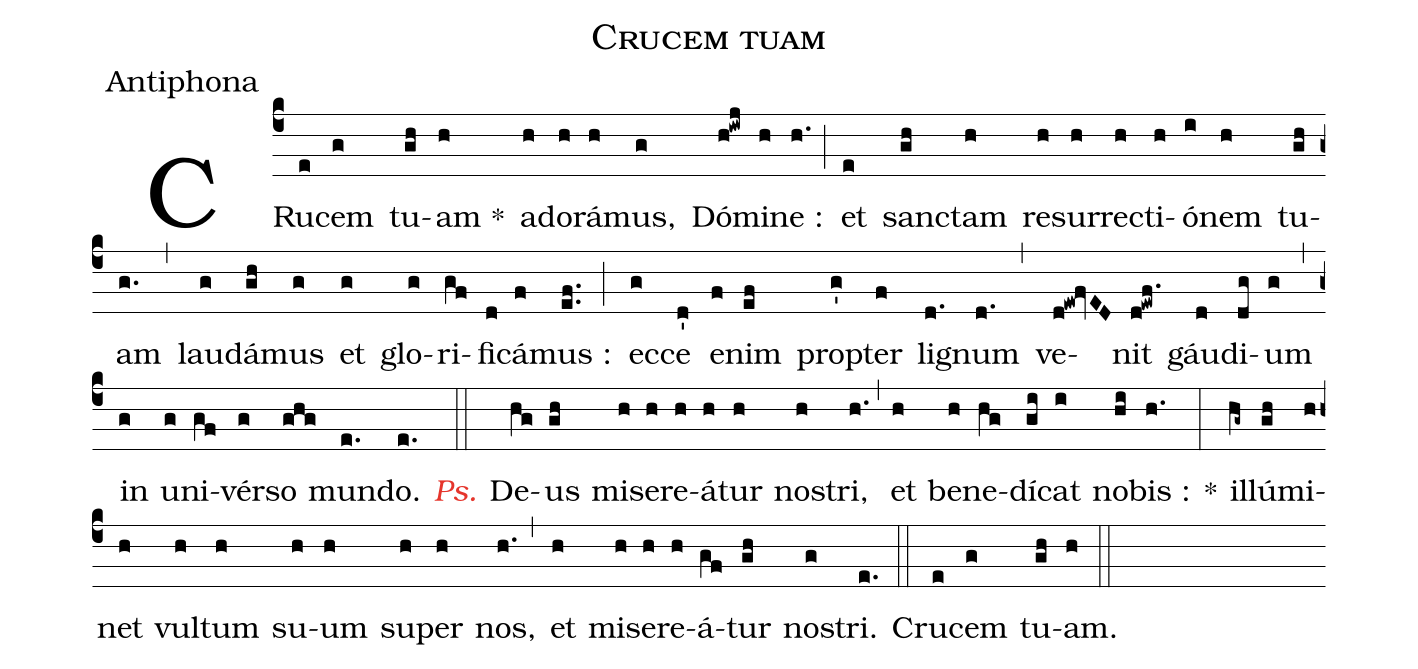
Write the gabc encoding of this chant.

name:Crucem tuam;
office-part:Antiphona;
%%
(c4) CR{u}(e)cem(g) tu(gh)am *(h) ad(h)o(h)rá(h)mus,(g) Dó(h!iwj)mi(h)ne :(h.) (;)
et(e) san(gh)ctam(h) re(h)sur(h)re(h)cti(h)ó(i)nem(h) tu(gh)am(g.) (,)
lau(g)dá(gh)mus(g) et(g) glo(g)ri(gf)fi(d)cá(f)mus :(ef..) (;)
ec(g)ce(d') e(f)nim(ef) pro(g')pter(f) li(d.)gnum(d.) (,)
ve(d!ew!fvED)nit(d!ewf.) gáu(d)di(dg)um(g) (,)
in(g) u(g)ni(gf)vér(g)so(ghg) mun(e.)do.(e.) (::)

<c><i>Ps.</i></c> De(hg)us(gh) mi(h)se(h)re(h)á(h)tur(h) no(h)stri,(h.) (,)
et(h) be(h)ne(hg)dí(gi)cat(i) no(hi)bis :(h.) *(:)
il(hg~)lú(gh)mi(h)net(h) vul(h)tum(h) su(h)um(h) su(h)per(h) nos,(h.) (,)
et(h) mi(h)se(h)re(h)á(gf)tur(gh) no(g)stri.(e.) (::)

Cru(e)cem(g) tu(gh)am.(h) (::)
